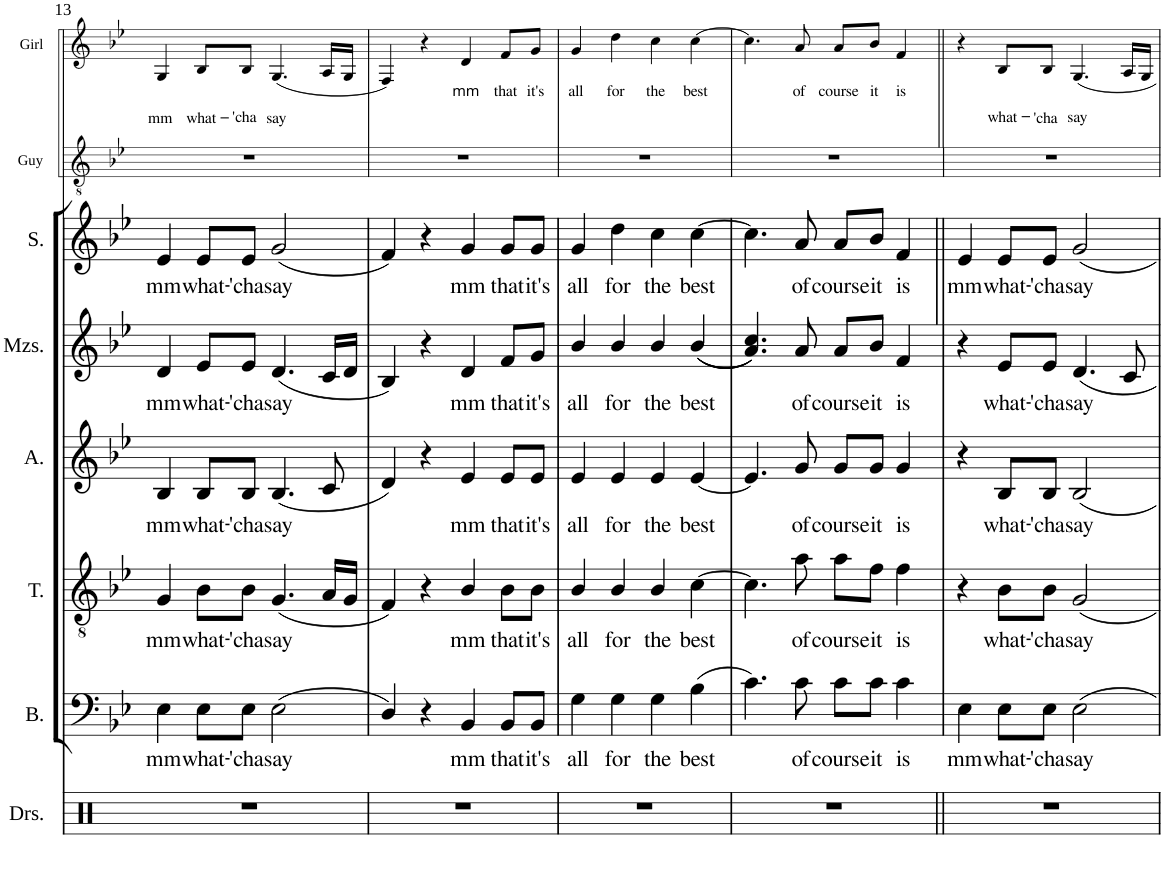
**kern	**kern	**text	**kern	**text	**kern	**text	**kern	**text	**kern	**text	**kern	**kern	**text
*part8	*part7	*part7	*part6	*part6	*part5	*part5	*part4	*part4	*part3	*part3	*part2	*part1	*part1
*staff8	*staff7	*staff7	*staff6	*staff6	*staff5	*staff5	*staff4	*staff4	*staff3	*staff3	*staff2	*staff1	*staff1
*I"Drumset	*I"Bass	*	*I"Tenor	*	*I"Alto	*	*I"Mezzo-soprano	*	*I"Soprano	*	*I"Guy	*I"Girl	*
*I'Drs.	*I'B.	*	*I'T.	*	*I'A.	*	*I'Mzs.	*	*I'S.	*	*I'Guy	*I'Girl	*
!!LO:PB:g=z
*clefX	*clefF4	*	*clefGv2	*	*clefG2	*	*clefG2	*	*clefG2	*	*clefGv2	*clefG2	*
*k[]	*k[b-e-]	*	*k[b-e-]	*	*k[b-e-]	*	*k[b-e-]	*	*k[b-e-]	*	*k[b-e-]	*k[b-e-]	*
*M2/2	*M2/2	*	*M2/2	*	*M2/2	*	*M2/2	*	*M2/2	*	*M2/2	*M2/2	*
*met(c|)	*met(c|)	*	*met(c|)	*	*met(c|)	*	*met(c|)	*	*met(c|)	*	*met(c|)	*met(c|)	*
=13	=13	=13	=13	=13	=13	=13	=13	=13	=13	=13	=13	=13	=13
!	!	!LO:LY:b	!	!LO:LY:b	!	!LO:LY:b	!	!LO:LY:b	!	!LO:LY:b	!	!	!LO:LY:b
1r	4E-\	mm	4G/	mm	4B-/	mm	4d/	mm	4e-/	mm	1r	4G/	mm
!	!	!LO:LY:b	!	!LO:LY:b	!	!LO:LY:b	!	!LO:LY:b	!	!LO:LY:b	!	!	!LO:LY:b
.	8E-\L	what-	8B-\L	what-	8B-/L	what-	8e-/L	what-	8e-/L	what-	.	8B-/L	what-
!	!	!LO:LY:b	!	!LO:LY:b	!	!LO:LY:b	!	!LO:LY:b	!	!LO:LY:b	!	!	!LO:LY:b
.	8E-\J	-'cha	8B-\J	-'cha	8B-/J	-'cha	8e-/J	-'cha	8e-/J	-'cha	.	8B-/J	-'cha
!	!	!LO:LY:b	!	!LO:LY:b	!	!LO:LY:b	!	!LO:LY:b	!	!LO:LY:b	!	!	!LO:LY:b
.	(2E-\	say	(4.G/	say	(4.B-/	say	(4.d/	say	(2g/	say	.	(4.G/	say
.	.	.	16A/LL	.	8c/	.	16c/LL	.	.	.	.	16A/LL	.
.	.	.	16G/JJ	.	.	.	16d/JJ	.	.	.	.	16G/JJ	.
=14	=14	=14	=14	=14	=14	=14	=14	=14	=14	=14	=14	=14	=14
1r	4D/)	.	4F/)	.	4d/)	.	4B-/)	.	4f/)	.	1r	4F/)	.
.	4r	.	4r	.	4r	.	4r	.	4r	.	.	4r	.
!	!	!LO:LY:b	!	!LO:LY:b	!	!LO:LY:b	!	!LO:LY:b	!	!LO:LY:b	!	!	!LO:LY:b
.	4BB-/	mm	4B-/	mm	4e-/	mm	4d/	mm	4g/	mm	.	4d/	mm
!	!	!LO:LY:b	!	!LO:LY:b	!	!LO:LY:b	!	!LO:LY:b	!	!LO:LY:b	!	!	!LO:LY:b
.	8BB-/L	that	8B-\L	that	8e-/L	that	8f/L	that	8g/L	that	.	8f/L	that
!	!	!LO:LY:b	!	!LO:LY:b	!	!LO:LY:b	!	!LO:LY:b	!	!LO:LY:b	!	!	!LO:LY:b
.	8BB-/J	it's	8B-\J	it's	8e-/J	it's	8g/J	it's	8g/J	it's	.	8g/J	it's
=15	=15	=15	=15	=15	=15	=15	=15	=15	=15	=15	=15	=15	=15
!	!	!LO:LY:b	!	!LO:LY:b	!	!LO:LY:b	!	!LO:LY:b	!	!LO:LY:b	!	!	!LO:LY:b
1r	4G\	all	4B-/	all	4e-/	all	4b-/	all	4g/	all	1r	4g/	all
!	!	!LO:LY:b	!	!LO:LY:b	!	!LO:LY:b	!	!LO:LY:b	!	!LO:LY:b	!	!	!LO:LY:b
.	4G\	for	4B-/	for	4e-/	for	4b-/	for	4dd\	for	.	4dd\	for
!	!	!LO:LY:b	!	!LO:LY:b	!	!LO:LY:b	!	!LO:LY:b	!	!LO:LY:b	!	!	!LO:LY:b
.	4G\	the	4B-/	the	4e-/	the	4b-/	the	4cc\	the	.	4cc\	the
!	!	!LO:LY:b	!	!LO:LY:b	!	!LO:LY:b	!	!LO:LY:b	!	!LO:LY:b	!	!	!LO:LY:b
.	(4B-\	best	[4c\	best	[4e-/	best	(((4b-/	best	[4cc\	best	.	[4cc\	best
=16	=16	=16	=16	=16	=16	=16	=16	=16	=16	=16	=16	=16	=16
1r	4.c\)	.	4.c\]	.	4.e-/]	.	4.a/ 4.cc/)))	.	4.cc\]	.	1r	4.cc\]	.
!	!	!LO:LY:b	!	!LO:LY:b	!	!LO:LY:b	!	!LO:LY:b	!	!LO:LY:b	!	!	!LO:LY:b
.	8c\	of	8a\	of	8g/	of	8a/	of	8a/	of	.	8a/	of
!	!	!LO:LY:b	!	!LO:LY:b	!	!LO:LY:b	!	!LO:LY:b	!	!LO:LY:b	!	!	!LO:LY:b
.	8c\L	course	8a\L	course	8g/L	course	8a/L	course	8a/L	course	.	8a/L	course
!	!	!LO:LY:b	!	!LO:LY:b	!	!LO:LY:b	!	!LO:LY:b	!	!LO:LY:b	!	!	!LO:LY:b
.	8c\J	it	8f\J	it	8g/J	it	8b-/J	it	8b-/J	it	.	8b-/J	it
!	!	!LO:LY:b	!	!LO:LY:b	!	!LO:LY:b	!	!LO:LY:b	!	!LO:LY:b	!	!	!LO:LY:b
.	4c\	is	4f\	is	4g/	is	4f/	is	4f/	is	.	4f/	is
=17||	=17||	=17||	=17||	=17||	=17||	=17||	=17||	=17||	=17||	=17||	=17||	=17||	=17||
!	!	!LO:LY:b	!	!	!	!	!	!	!	!LO:LY:b	!	!	!
1r	4E-\	mm	4r	.	4r	.	4r	.	4e-/	mm	1r	4r	.
!	!	!LO:LY:b	!	!LO:LY:b	!	!LO:LY:b	!	!LO:LY:b	!	!LO:LY:b	!	!	!LO:LY:b
.	8E-\L	what-	8B-\L	what-	8B-/L	what-	8e-/L	what-	8e-/L	what-	.	8B-/L	what-
!	!	!LO:LY:b	!	!LO:LY:b	!	!LO:LY:b	!	!LO:LY:b	!	!LO:LY:b	!	!	!LO:LY:b
.	8E-\J	-'cha	8B-\J	-'cha	8B-/J	-'cha	8e-/J	-'cha	8e-/J	-'cha	.	8B-/J	-'cha
!	!	!LO:LY:b	!	!LO:LY:b	!	!LO:LY:b	!	!LO:LY:b	!	!LO:LY:b	!	!	!LO:LY:b
.	2E-\	say	2G/	say	2B-/	say	4.d/	say	2g/	say	.	4.G/	say
.	.	.	.	.	.	.	8c/	.	.	.	.	16A/LL	.
.	.	.	.	.	.	.	.	.	.	.	.	16G/JJ	.
=	=	=	=	=	=	=	=	=	=	=	=	=	=
*-	*-	*-	*-	*-	*-	*-	*-	*-	*-	*-	*-	*-	*-
